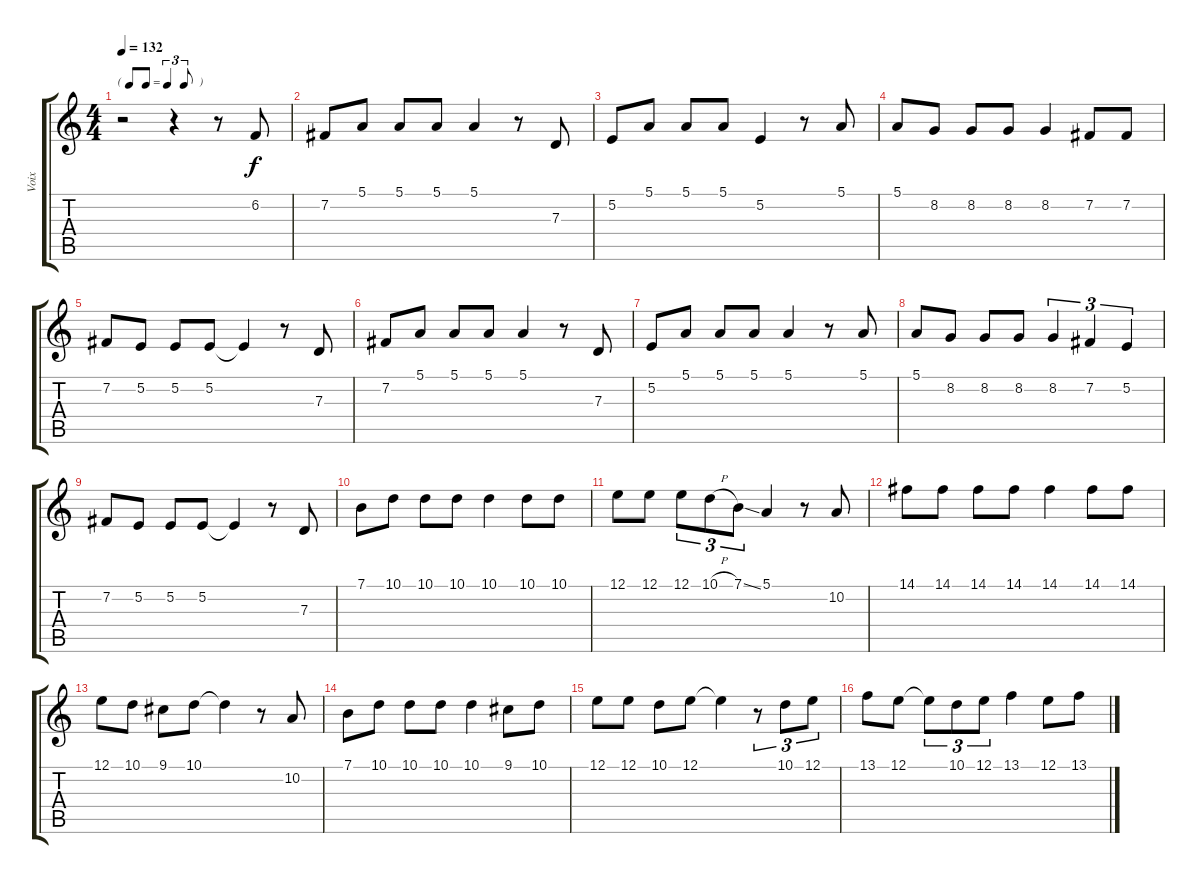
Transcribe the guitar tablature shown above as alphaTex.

\track ("Voix" "Voix") {instrument accordion}
\staff {score tabs}
\tuning (E4 B3 G3 D3 A2 E2) {hide}
\ts (4 4)
\tf triplet8th
\tempo 132
\clef g2
\ks c
r.2{dy f} r.4 r.8 6.2.8 |
7.2.8 5.1.8 5.1.8 5.1.8 5.1.4 r.8 7.3.8 |
5.2.8 5.1.8 5.1.8 5.1.8 5.2.4 r.8 5.1.8 |
5.1.8 8.2.8 8.2.8 8.2.8 8.2.4 7.2.8 7.2.8 |
7.2.8 5.2.8 5.2.8 5.2.8 5.2{t}.4 r.8 7.3.8 |
7.2.8 5.1.8 5.1.8 5.1.8 5.1.4 r.8 7.3.8 |
5.2.8 5.1.8 5.1.8 5.1.8 5.1.4 r.8 5.1.8 |
5.1.8 8.2.8 8.2.8 8.2.8 8.2.4{tu (3 2)} 7.2.4{tu (3 2)} 5.2.4{tu (3 2)} |
7.2.8 5.2.8 5.2.8 5.2.8 5.2{t}.4 r.8 7.3.8 |
7.1.8 10.1.8 10.1.8 10.1.8 10.1.4 10.1.8 10.1.8 |
12.1.8 12.1.8 12.1.8{tu (3 2)} 10.1{h}.8{tu (3 2)} 7.1{ss}.8{tu (3 2)} 5.1.4 r.8 10.2.8 |
14.1.8 14.1.8 14.1.8 14.1.8 14.1.4 14.1.8 14.1.8 |
12.1.8 10.1.8 9.1.8 10.1.8 10.1{t}.4 r.8 10.2.8 |
7.1.8 10.1.8 10.1.8 10.1.8 10.1.4 9.1.8 10.1.8 |
12.1.8 12.1.8 10.1.8 12.1.8 12.1{t}.4 r.8{tu (3 2)} 10.1.8{tu (3 2)} 12.1.8{tu (3 2)} |
13.1.8 12.1.8 12.1{t}.8{tu (3 2)} 10.1.8{tu (3 2)} 12.1.8{tu (3 2)} 13.1.4 12.1.8 13.1.8
